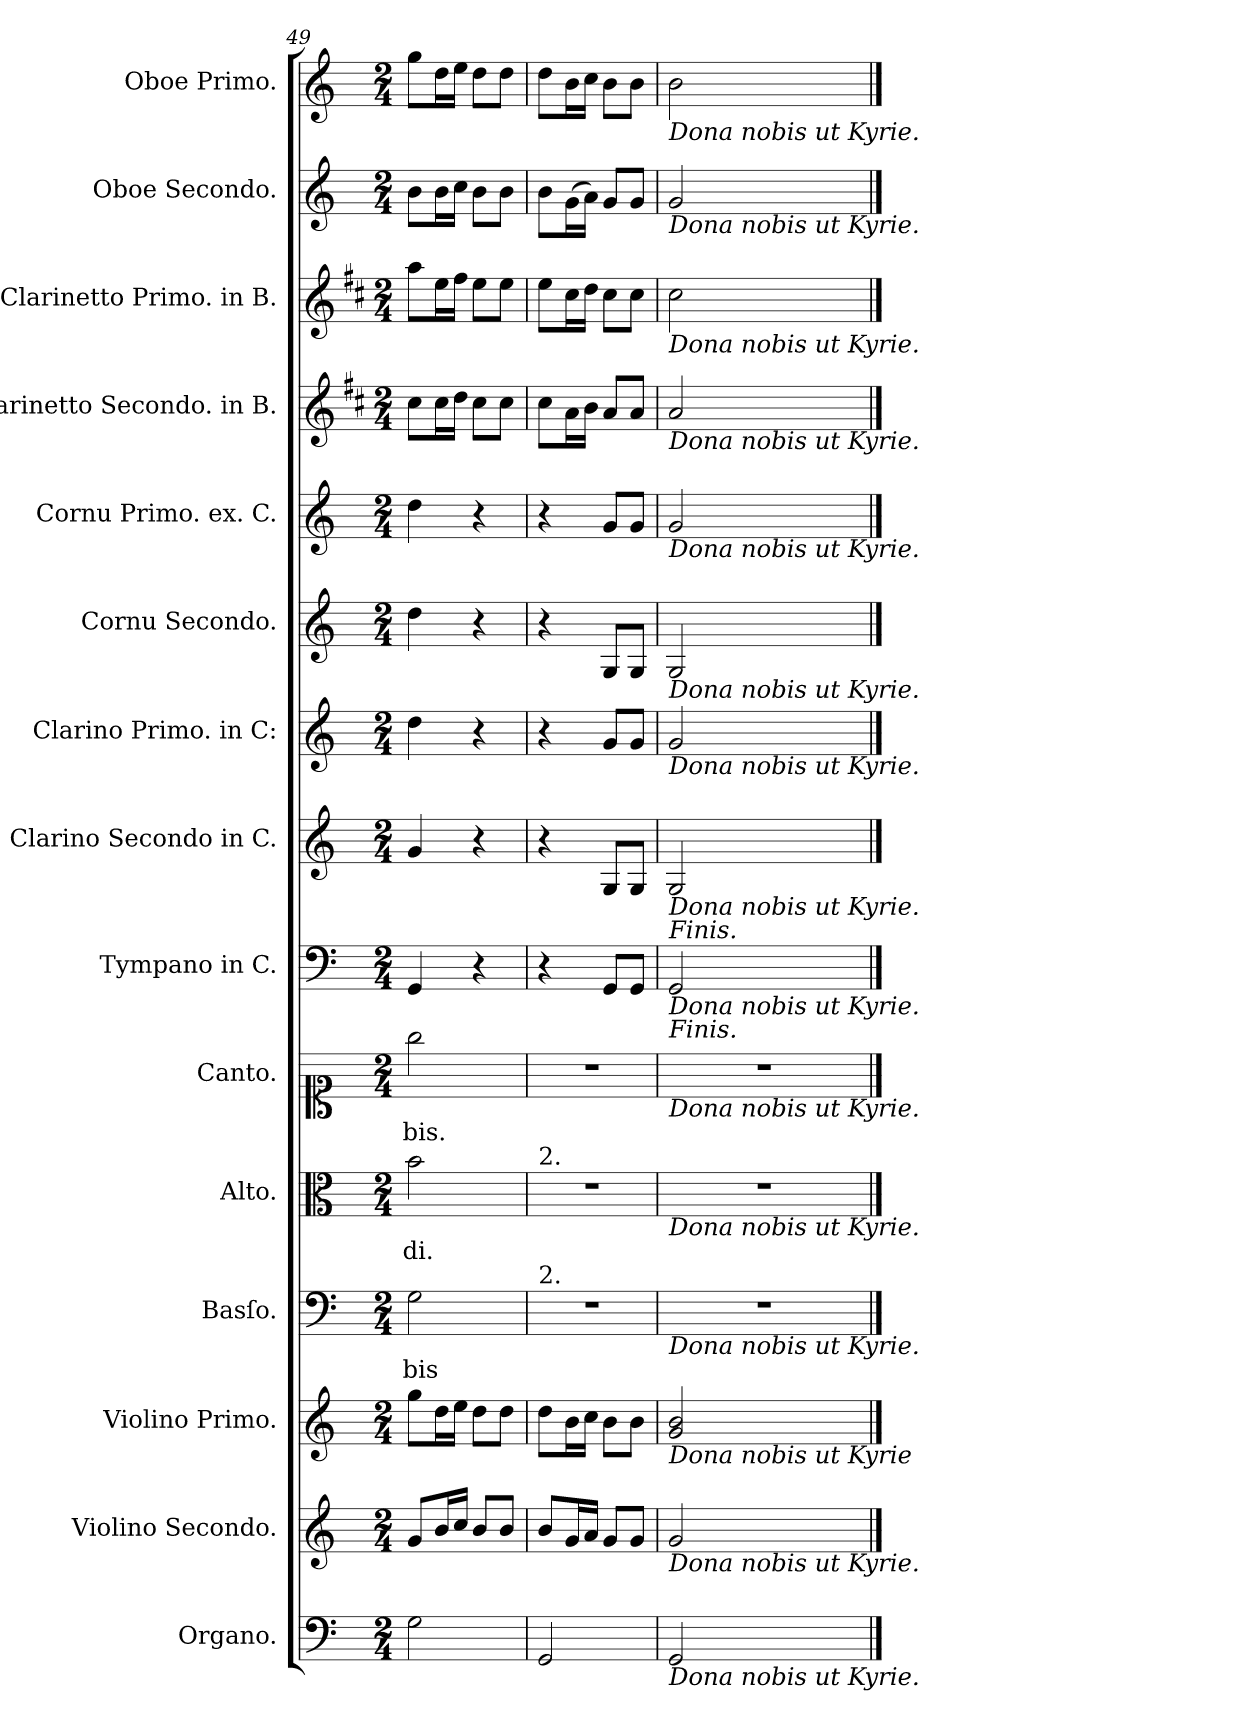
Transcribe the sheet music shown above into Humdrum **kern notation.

**kern	**kern	**kern	**kern	**text	**kern	**text	**kern	**text	**kern	**kern	**kern	**kern	**kern	**kern	**kern	**kern	**kern
*part15	*part14	*part13	*part12	*part12	*part11	*part11	*part10	*part10	*part9	*part8	*part7	*part6	*part5	*part4	*part3	*part2	*part1
*staff15	*staff14	*staff13	*staff12	*staff12	*staff11	*staff11	*staff10	*staff10	*staff9	*staff8	*staff7	*staff6	*staff5	*staff4	*staff3	*staff2	*staff1
*I"Organo.	*I"Violino Secondo.	*I"Violino Primo.	*I"Basſo.	*	*I"Alto.	*	*I"Canto.	*	*I"Tympano in C.	*I"Clarino Secondo in C.	*I"Clarino Primo. in C:	*I"Cornu Secondo.	*I"Cornu Primo. ex. C.	*I"Clarinetto Secondo. in B.	*I"Clarinetto Primo. in B.	*I"Oboe Secondo.	*I"Oboe Primo.
*I'org	*I'vl 2	*I'vl 1	*I'B	*	*I'A	*	*	*	*	*I'clno 2 in C	*I'clno 1 in C	*I'cor 2	*	*	*	*I'ob 2	*I'ob 1
*clefF4	*clefG2	*clefG2	*clefF4	*	*clefC3	*	*clefC1	*	*clefF4	*clefG2	*clefG2	*clefG2	*clefG2	*clefG2	*clefG2	*clefG2	*clefG2
*	*	*	*	*	*	*	*	*	*	*	*	*	*	*ITrd1c2	*ITrd1c2	*	*
*k[]	*k[]	*k[]	*k[]	*	*k[]	*	*k[]	*	*k[]	*k[]	*k[]	*k[]	*k[]	*k[]	*k[]	*k[]	*k[]
*M2/4	*M2/4	*M2/4	*M2/4	*	*M2/4	*	*M2/4	*	*M2/4	*M2/4	*M2/4	*M2/4	*M2/4	*M2/4	*M2/4	*M2/4	*M2/4
=49	=49	=49	=49	=49	=49	=49	=49	=49	=49	=49	=49	=49	=49	=49	=49	=49	=49
2G\	8g/L	8gg\L	2G\	-bis	2b\	-di.	2gg\	-bis.	4GG/	4g/	4dd\	4dd\	4dd\	8b\L	8gg\L	8b\L	8gg\L
.	16b/L	16dd\L	.	.	.	.	.	.	.	.	.	.	.	16b\L	16dd\L	16b\L	16dd\L
.	16cc/JJ	16ee\JJ	.	.	.	.	.	.	.	.	.	.	.	16cc\JJ	16ee\JJ	16cc\JJ	16ee\JJ
.	8b/L	8dd\L	.	.	.	.	.	.	4r	4r	4r	4r	4r	8b\L	8dd\L	8b\L	8dd\L
.	8b/J	8dd\J	.	.	.	.	.	.	.	.	.	.	.	8b\J	8dd\J	8b\J	8dd\J
=50	=50	=50	=50	=50	=50	=50	=50	=50	=50	=50	=50	=50	=50	=50	=50	=50	=50
!	!	!	!	!	!LO:TX:a:t=2.	!	!	!	!	!	!	!	!	!	!	!	!
!	!	!	!LO:TX:a:t=2.	!	!	!	!	!	!	!	!	!	!	!	!	!	!
2GG/	8b/L	8dd\L	2r	.	2r	.	2r	.	4r	4r	4r	4r	4r	8b\L	8dd\L	8b\L	8dd\L
.	16g/L	16b\L	.	.	.	.	.	.	.	.	.	.	.	16g\L	16b\L	(16g\L	16b\L
.	16a/JJ	16cc\JJ	.	.	.	.	.	.	.	.	.	.	.	16a\JJ	16cc\JJ	16a\JJ)	16cc\JJ
.	8g/L	8b\L	.	.	.	.	.	.	8GG/L	8G/L	8g/L	8G/L	8g/L	8g/L	8b\L	8g/L	8b\L
.	8g/J	8b\J	.	.	.	.	.	.	8GG/J	8G/J	8g/J	8G/J	8g/J	8g/J	8b\J	8g/J	8b\J
=51	=51	=51	=51	=51	=51	=51	=51	=51	=51	=51	=51	=51	=51	=51	=51	=51	=51
!	!	!	!	!	!	!	!	!	!	!	!	!	!	!	!	!	!LO:TX:b:i:t=Dona nobis ut Kyrie.
!	!	!	!	!	!	!	!	!	!	!	!	!	!	!	!	!LO:TX:b:i:t=Dona nobis ut Kyrie.	!
!	!	!	!	!	!	!	!	!	!	!	!	!	!	!	!LO:TX:b:i:t=Dona nobis ut Kyrie.	!	!
!	!	!	!	!	!	!	!	!	!	!	!	!	!	!LO:TX:b:i:t=Dona nobis ut Kyrie.	!	!	!
!	!	!	!	!	!	!	!	!	!	!	!	!	!LO:TX:b:i:t=Dona nobis ut Kyrie.	!	!	!	!
!	!	!	!	!	!	!	!	!	!	!	!	!LO:TX:b:i:t=Dona nobis ut Kyrie.	!	!	!	!	!
!	!	!	!	!	!	!	!	!	!	!	!LO:TX:b:i:t=Dona nobis ut Kyrie.	!	!	!	!	!	!
!	!	!	!	!	!	!	!	!	!	!LO:TX:b:i:t=Dona nobis ut Kyrie.\nFinis.	!	!	!	!	!	!	!
!	!	!	!	!	!	!	!	!	!LO:TX:b:i:t=Dona nobis ut Kyrie.\nFinis.	!	!	!	!	!	!	!	!
!	!	!	!	!	!	!	!LO:TX:b:i:t=Dona nobis ut Kyrie.	!	!	!	!	!	!	!	!	!	!
!	!	!	!	!	!LO:TX:b:i:t=Dona nobis ut Kyrie.	!	!	!	!	!	!	!	!	!	!	!	!
!	!	!	!LO:TX:b:i:t=Dona nobis ut Kyrie.	!	!	!	!	!	!	!	!	!	!	!	!	!	!
!	!	!LO:TX:b:i:t=Dona nobis ut Kyrie	!	!	!	!	!	!	!	!	!	!	!	!	!	!	!
!	!LO:TX:b:i:t=Dona nobis ut Kyrie.	!	!	!	!	!	!	!	!	!	!	!	!	!	!	!	!
!LO:TX:b:i:t=Dona nobis ut Kyrie.	!	!	!	!	!	!	!	!	!	!	!	!	!	!	!	!	!
2GG/	2g/	2g/ 2b/	2r	.	2r	.	2r	.	2GG/	2G/	2g/	2G/	2g/	2g/	2b\	2g/	2b\
==	==	==	==	==	==	==	==	==	==	==	==	==	==	==	==	==	==
*-	*-	*-	*-	*-	*-	*-	*-	*-	*-	*-	*-	*-	*-	*-	*-	*-	*-
